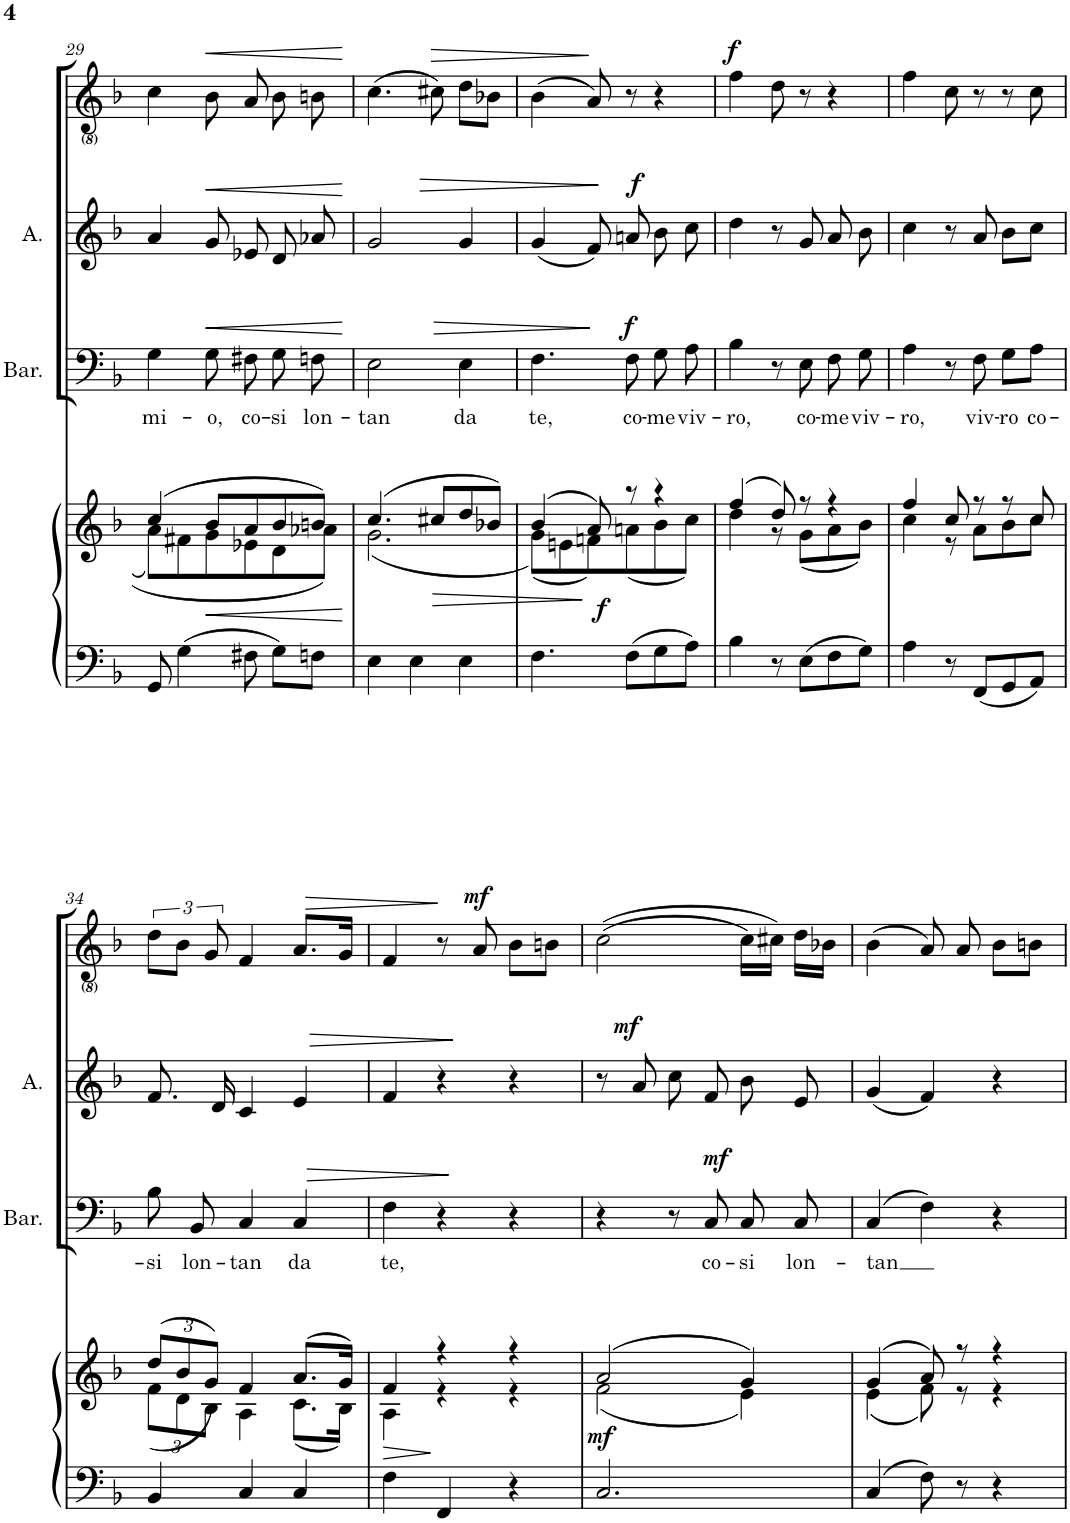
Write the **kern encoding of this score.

**kern	**kern	**dynam	**kern	**text	**dynam	**kern	**dynam	**kern	**dynam
*part4	*part4	*part4	*part3	*part3	*part3	*part2	*part2	*part1	*part1
*staff5	*staff4	*staff4/5	*staff3	*staff3	*staff3	*staff2	*staff2	*staff1	*staff1
*I"Piano	*	*	*I"Baryton	*	*	*I"Alto	*	*I"Voice	*
*I'Pno	*	*	*I'Bar.	*	*	*I'A.	*	*I'V	*
!!LO:PB:g=z
*clefF4	*clefG2	*	*clefF4	*	*	*clefG2	*	*clefG2	*
*k[b-]	*k[b-]	*	*k[b-]	*	*	*k[b-]	*	*k[b-]	*
*M3/4	*M3/4	*	*M3/4	*	*	*M3/4	*	*M3/4	*
=29	=29	=29	=29	=29	=29	=29	=29	=29	=29
*	*^	*	*	*	*	*	*	*	*
!	!	!	!	!	!LO:LY:b	!	!	!	!	!
8GG/	(4cc/	8a\L	.	4G\	mi-	.	4a/	.	4cc\	.
4G\	.	8f#X\	.	.	.	.	.	.	.	.
!	!	!	!LO:HP:b	!	!LO:LY:b	!LO:HP:b	!	!LO:HP:b	!	!LO:HP:b
.	8b-/L	8g\	<	8G\	-o,	<	8g/	<	8b-\	<
!	!	!	!	!	!LO:LY:b	!	!	!	!	!
8F#X\	8a/	8e-X\	.	8F#X\	co-	.	8e-X/	.	8a/	.
!	!	!	!	!	!LO:LY:b	!	!	!	!	!
8G\L	8b-/	8d\	.	8G\	-si	.	8d/	.	8b-\	.
!	!	!	!	!	!LO:LY:b	!	!	!	!	!
8Fn\J	8bn/J)	8a-X\J	.	8Fn\	lon-	.	8a-X/	.	8bn\	.
*	*v	*v	*	*	*	*	*	*	*	*
.	.	[	.	.	[	.	[	.	[
=30	=30	=30	=30	=30	=30	=30	=30	=30	=30
*	*^	*	*	*	*	*	*	*	*
!	!	!	!	!	!LO:LY:b	!	!	!	!	!
4E\	(4.cc/	(2.g\	.	2E\	-tan	.	2g/	.	(4.cc\	.
4E\	.	.	.	.	.	.	.	.	.	.
!	!	!	!LO:HP:b	!	!	!	!	!	!	!LO:HP:b
.	8cc#X/L	.	>	.	.	.	.	.	8cc#X\)	>
!	!	!	!	!	!LO:LY:b	!LO:HP:b	!	!LO:HP:b	!	!
4E\	8dd/	.	.	4E\	da	>	4g/	>	8dd\L	.
.	8b-X/J)	.	.	.	.	.	.	.	8b-X\J	.
=31	=31	=31	=31	=31	=31	=31	=31	=31	=31	=31
!	!	!	!	!	!LO:LY:b	!	!	!	!	!
4.F\	(4b-/	(8g\L)	.	4.F\	te,	.	(4g/	.	(4b-\	.
.	.	8en\	.	.	.	.	.	.	.	.
.	8a/)	8fn\)	]	.	.	.	8f/)	.	8a/)	.
!	!	!	!LO:DY:b	!	!LO:LY:b	!LO:DY:n=1:a	!	!LO:DY:n=1:a	!	!
8F\L	8r	(8an\	f	8F\	co-	] f	8an/	] f	8r	]
!	!	!	!	!	!LO:LY:b	!	!	!	!	!
8G\	4r	8b-\	.	8G\	-me	.	8b-\	.	4r	.
!	!	!	!	!	!LO:LY:b	!	!	!	!	!
8A\J	.	8cc\J)	.	8A\	viv-	.	8cc\	.	.	.
=32	=32	=32	=32	=32	=32	=32	=32	=32	=32	=32
!	!	!	!	!	!LO:LY:b	!	!	!	!	!LO:DY:a
4B-\	(4ff/	4dd\	.	4B-\	-ro,	.	4dd\	.	4ff\	f
8r	8dd/)	8r	.	8r	.	.	8r	.	8dd\	.
!	!	!	!	!	!LO:LY:b	!	!	!	!	!
8E\L	8r	(8g\L	.	8E\	co-	.	8g/	.	8r	.
!	!	!	!	!	!LO:LY:b	!	!	!	!	!
8F\	4r	8a\	.	8F\	-me	.	8a/	.	4r	.
!	!	!	!	!	!LO:LY:b	!	!	!	!	!
8G\J	.	8b-\J)	.	8G\	viv-	.	8b-\	.	.	.
=33	=33	=33	=33	=33	=33	=33	=33	=33	=33	=33
!	!	!	!	!	!LO:LY:b	!	!	!	!	!
4A\	4ff/	4cc\	.	4A\	-ro,	.	4cc\	.	4ff\	.
8r	8cc/	8r	.	8r	.	.	8r	.	8cc\	.
!	!	!	!	!	!LO:LY:b	!	!	!	!	!
8FF/L	8r	8a\L	.	8F\	viv-	.	8a/	.	8r	.
!	!	!	!	!	!LO:LY:b	!	!	!	!	!
8GG/	8r	8b-\	.	8G\L	-ro	.	8b-\L	.	8r	.
!	!	!	!	!	!LO:LY:b	!	!	!	!	!
8AA/J	8cc/	8cc\J	.	8A\J	co-	.	8cc\J	.	8cc\	.
!!LO:LB:g=z
=34	=34	=34	=34	=34	=34	=34	=34	=34	=34	=34
*	*Xbrackettup	*	*	*	*	*	*	*	*	*
!	!	!	!	!	!LO:LY:b	!	!	!	!	!
4BB-/	(12dd/L	(12f\L	.	8B-\	-si	.	8.f/	.	12dd\L	.
.	12b-/	12d\	.	.	.	.	.	.	12b-\J	.
!	!	!	!	!	!LO:LY:b	!	!	!	!	!
.	.	.	.	8BB-/	lon-	.	.	.	.	.
.	(12g/J)	12B-\J	.	.	.	.	.	.	12g/	.
.	.	.	.	.	.	.	16d/	.	.	.
!	!	!	!	!	!LO:LY:b	!	!	!	!	!
4C/	4f/	4A\	.	4C/	-tan	.	4c/	.	4f/	.
!	!	!	!	!	!LO:LY:b	!LO:HP:b	!	!LO:HP:b	!	!LO:HP:b
4C/	(8.a/L	8.c\L	.	4C/	da	>	4e/	>	8.a/L	>
.	16g/Jk)	16B-\Jk)	.	.	.	.	.	.	16g/Jk	.
=35	=35	=35	=35	=35	=35	=35	=35	=35	=35	=35
!	!	!	!LO:HP:b	!	!LO:LY:b	!	!	!	!	!
4F\	4f/	4A\	>	4F\	te,	.	4f/	.	4f/	.
4FF/	4r	4r	]	4r	.	.	4r	.	8r	]
!	!	!	!	!	!	!	!	!	!	!LO:DY:a
.	.	.	.	.	.	.	.	.	8a/	mf
4r	4r	4r	.	4r	.	]	4r	]	8b-\L	.
.	.	.	.	.	.	.	.	.	8bn\J	.
=36	=36	=36	=36	=36	=36	=36	=36	=36	=36	=36
!	!	!	!LO:DY:b	!	!	!	!	!	!	!
2.C/	(2a/	(2f\	mf	4r	.	.	8r	.	((2cc\	.
!	!	!	!	!	!	!	!	!LO:DY:a	!	!
.	.	.	.	.	.	.	8a/	mf	.	.
.	.	.	.	8r	.	.	8cc\	.	.	.
!	!	!	!	!	!LO:LY:b	!LO:DY:a	!	!	!	!
.	.	.	.	8C/	co-	mf	8f/	.	.	.
!	!	!	!	!	!LO:LY:b	!	!	!	!	!
.	4g/)	4e\)	.	8C/	-si	.	8b-\	.	16cc\LL)	.
.	.	.	.	.	.	.	.	.	16cc#X\JJ)	.
!	!	!	!	!	!LO:LY:b	!	!	!	!	!
.	.	.	.	8C/	lon-	.	8e/	.	16dd\LL	.
.	.	.	.	.	.	.	.	.	16b-X\JJ	.
=37	=37	=37	=37	=37	=37	=37	=37	=37	=37	=37
!	!	!	!	!	!LO:LY:b	!	!	!	!	!
4C/	(4g/	(4e\	.	(4C/	-tan	.	(4g/	.	(4b-\	.
8F\	8a/)	8f\)	.	4F\)	.	.	4f/)	.	8a/)	.
8r	8r	8r	.	.	.	.	.	.	8a/	.
4r	4r	4r	.	4r	.	.	4r	.	8b-\L	.
.	.	.	.	.	.	.	.	.	8bn\J	.
*	*v	*v	*	*	*	*	*	*	*	*
=	=	=	=	=	=	=	=	=	=
*-	*-	*-	*-	*-	*-	*-	*-	*-	*-
